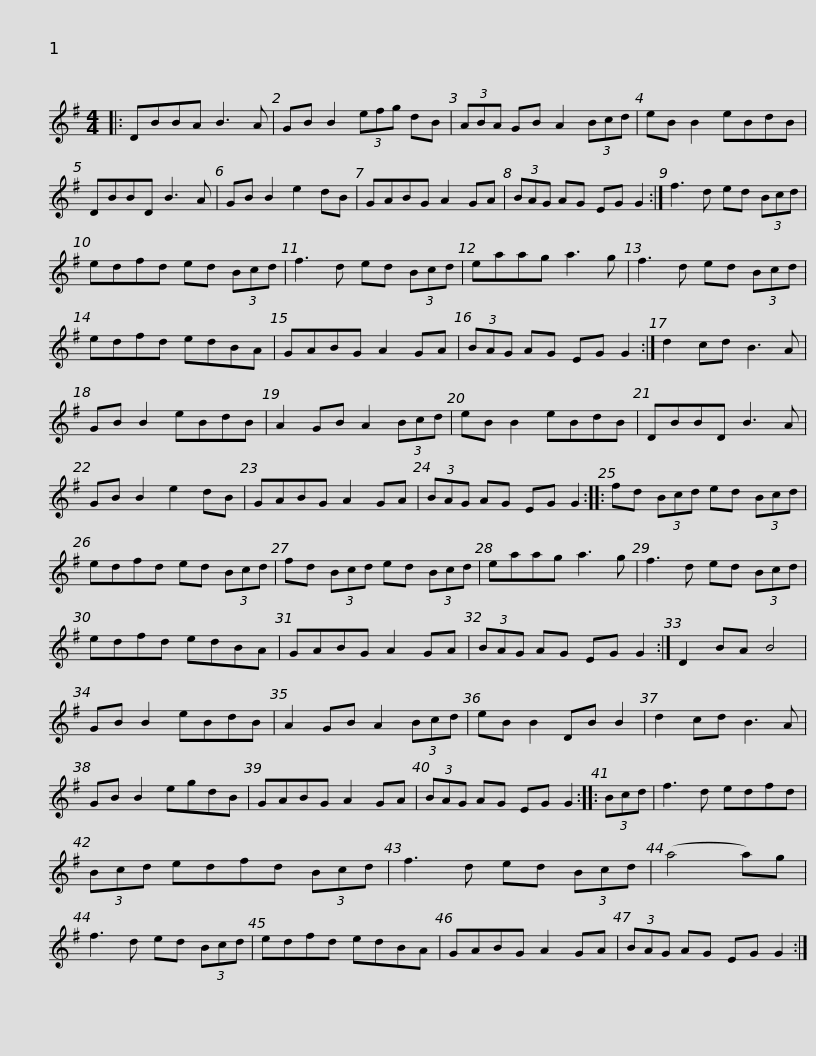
X:1
L:1/8
M:4/4
I:linebreak $
K:G
V:1 treble
V:1
|: DBBA B3 A | GB B2 (3efg dB | (3ABA GB A2 (3Bcd | eB B2 eBdB | DBBD B3 A | %5
 GB B2 e2 dB |$ GABG A2 GA | (3BAG AG EG G2 :| f3 d ed (3Bcd | edfd ed (3Bcd | %10
 f3 d ed (3Bcd |$ eaag a3 g | f3 d ed (3Bcd | edfd edBA | GABG A2 GA | %15
 (3BAG AG EG G2 :| d2 cd B3 A |$ GB B2 eBdB | A2 GB A2 (3Bcd | eB B2 eBdB | %20
 DBBD B3 A | GB B2 e2 dB | GABG A2 GA |$ (3BAG AG EG G2 :: fd (3Bcd ed (3Bcd | %25
 edfd ed (3Bcd | fd (3Bcd ed (3Bcd | eaag a3 g |$ f3 d ed (3Bcd | edfd edBA | %30
 GABG A2 GA | (3BAG AG EG G2 :| D2 BA B4 | GB B2 eBdB |$ A2 GB A2 (3Bcd | %35
 eB B2 DB B2 | d2 cd B3 A | GB B2 egdB | GABG A2 GA | (3BAG AG EG G2 :: %40
 (3Bcd |$ f3 d edfd | (3Bcd edfd (3Bcd | f3 d ed (3Bcd | (a4 a)g | %45
 f3 d ed (3Bcd | edfd edBA |$ GABG A2 GA | (3BAG AG EG G2 :| %49
